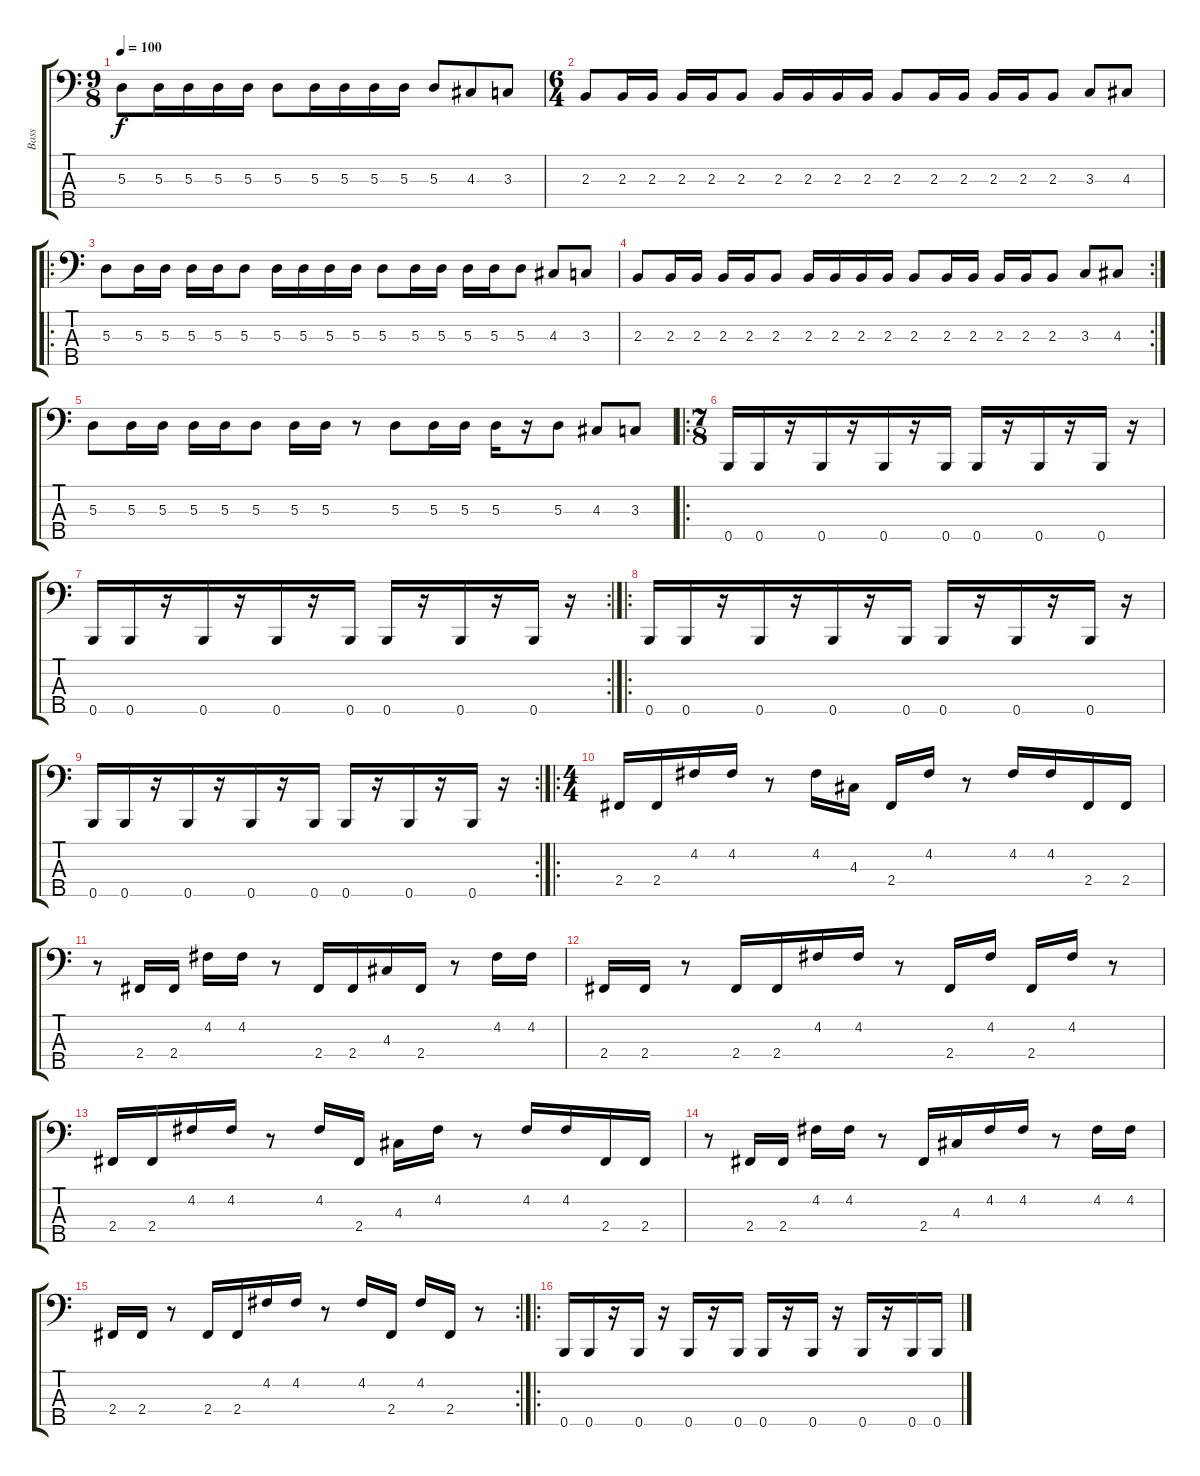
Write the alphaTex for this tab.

\track ("Bass" "Bass") {instrument electricbassfinger}
\staff {score tabs}
\tuning (G2 D2 A1 E1 B0) {hide}
\ts (9 8)
\tempo 100
\clef f4
\ks c
5.3.8{dy f instrument electricbassfinger} 5.3.16 5.3.16 5.3.16 5.3.16 5.3.8 5.3.16 5.3.16 5.3.16 5.3.16 5.3.8 4.3.8 3.3.8 |
\ts (6 4)
2.3.8 2.3.16 2.3.16 2.3.16 2.3.16 2.3.8 2.3.16 2.3.16 2.3.16 2.3.16 2.3.8 2.3.16 2.3.16 2.3.16 2.3.16 2.3.8 3.3.8 4.3.8 |
\ro
5.3.8 5.3.16 5.3.16 5.3.16 5.3.16 5.3.8 5.3.16 5.3.16 5.3.16 5.3.16 5.3.8 5.3.16 5.3.16 5.3.16 5.3.16 5.3.8 4.3.8 3.3.8 |
\rc 2
2.3.8 2.3.16 2.3.16 2.3.16 2.3.16 2.3.8 2.3.16 2.3.16 2.3.16 2.3.16 2.3.8 2.3.16 2.3.16 2.3.16 2.3.16 2.3.8 3.3.8 4.3.8 |
5.3.8 5.3.16 5.3.16 5.3.16 5.3.16 5.3.8 5.3.16 5.3.16 r.8 5.3.8 5.3.16 5.3.16 5.3.16 r.16 5.3.8 4.3.8 3.3.8 |
\ro
\ts (7 8)
0.5.16 0.5.16 r.16 0.5.16 r.16 0.5.16 r.16 0.5.16 0.5.16 r.16 0.5.16 r.16 0.5.16 r.16 |
\rc 2
0.5.16 0.5.16 r.16 0.5.16 r.16 0.5.16 r.16 0.5.16 0.5.16 r.16 0.5.16 r.16 0.5.16 r.16 |
\ro
0.5.16 0.5.16 r.16 0.5.16 r.16 0.5.16 r.16 0.5.16 0.5.16 r.16 0.5.16 r.16 0.5.16 r.16 |
\rc 2
0.5.16 0.5.16 r.16 0.5.16 r.16 0.5.16 r.16 0.5.16 0.5.16 r.16 0.5.16 r.16 0.5.16 r.16 |
\ro
\ts (4 4)
2.4.16 2.4.16 4.2.16 4.2.16 r.8 4.2.16 4.3.16 2.4.16 4.2.16 r.8 4.2.16 4.2.16 2.4.16 2.4.16 |
r.8 2.4.16 2.4.16 4.2.16 4.2.16 r.8 2.4.16 2.4.16 4.3.16 2.4.16 r.8 4.2.16 4.2.16 |
2.4.16 2.4.16 r.8 2.4.16 2.4.16 4.2.16 4.2.16 r.8 2.4.16 4.2.16 2.4.16 4.2.16 r.8 |
2.4.16 2.4.16 4.2.16 4.2.16 r.8 4.2.16 2.4.16 4.3.16 4.2.16 r.8 4.2.16 4.2.16 2.4.16 2.4.16 |
r.8 2.4.16 2.4.16 4.2.16 4.2.16 r.8 2.4.16 4.3.16 4.2.16 4.2.16 r.8 4.2.16 4.2.16 |
\rc 2
2.4.16 2.4.16 r.8 2.4.16 2.4.16 4.2.16 4.2.16 r.8 4.2.16 2.4.16 4.2.16 2.4.16 r.8 |
\ro
0.5.16 0.5.16 r.16 0.5.16 r.16 0.5.16 r.16 0.5.16 0.5.16 r.16 0.5.16 r.16 0.5.16 r.16 0.5.16 0.5.16
